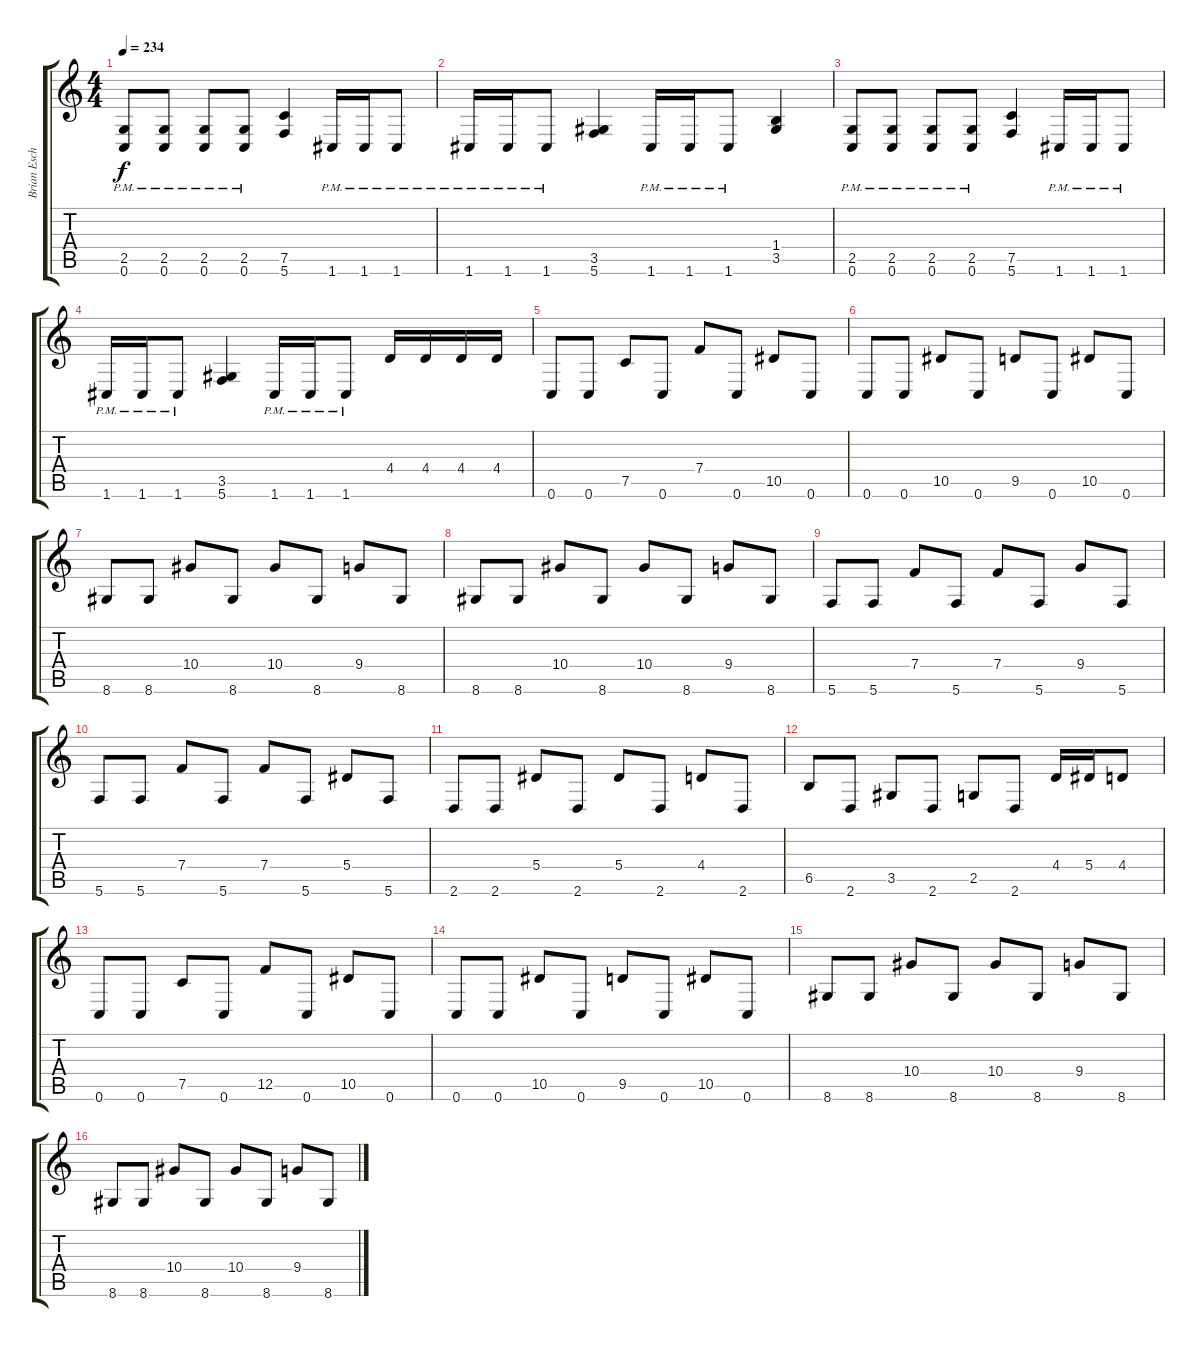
\track ("Brian Eschbach (Rhythm Guitar)" "Brian Esch") {instrument distortionguitar}
\staff {score tabs}
\tuning (C4 G3 Eb3 Bb2 F2 C2) {hide}
\ts (4 4)
\tempo 234
\clef g2
\ks c
(2.5{pm} 0.6{pm}).8{dy f instrument distortionguitar} (2.5{pm} 0.6{pm}).8 (2.5{pm} 0.6{pm}).8 (2.5{pm} 0.6{pm}).8 (7.5 5.6).4 1.6{pm}.16 1.6{pm}.16 1.6{pm}.8 |
1.6{pm}.16 1.6{pm}.16 1.6{pm}.8 (3.5 5.6).4 1.6{pm}.16 1.6{pm}.16 1.6{pm}.8 (1.4 3.5).4 |
(2.5{pm} 0.6{pm}).8 (2.5{pm} 0.6{pm}).8 (2.5{pm} 0.6{pm}).8 (2.5{pm} 0.6{pm}).8 (7.5 5.6).4 1.6{pm}.16 1.6{pm}.16 1.6{pm}.8 |
1.6{pm}.16 1.6{pm}.16 1.6{pm}.8 (3.5 5.6).4 1.6{pm}.16 1.6{pm}.16 1.6{pm}.8 4.4.16 4.4.16 4.4.16 4.4.16 |
0.6.8 0.6.8 7.5.8 0.6.8 7.4.8 0.6.8 10.5.8 0.6.8 |
0.6.8 0.6.8 10.5.8 0.6.8 9.5.8 0.6.8 10.5.8 0.6.8 |
8.6.8 8.6.8 10.4.8 8.6.8 10.4.8 8.6.8 9.4.8 8.6.8 |
8.6.8 8.6.8 10.4.8 8.6.8 10.4.8 8.6.8 9.4.8 8.6.8 |
5.6.8 5.6.8 7.4.8 5.6.8 7.4.8 5.6.8 9.4.8 5.6.8 |
5.6.8 5.6.8 7.4.8 5.6.8 7.4.8 5.6.8 5.4.8 5.6.8 |
2.6.8 2.6.8 5.4.8 2.6.8 5.4.8 2.6.8 4.4.8 2.6.8 |
6.5.8 2.6.8 3.5.8 2.6.8 2.5.8 2.6.8 4.4.16 5.4.16 4.4.8 |
0.6.8 0.6.8 7.5.8 0.6.8 12.5.8 0.6.8 10.5.8 0.6.8 |
0.6.8 0.6.8 10.5.8 0.6.8 9.5.8 0.6.8 10.5.8 0.6.8 |
8.6.8 8.6.8 10.4.8 8.6.8 10.4.8 8.6.8 9.4.8 8.6.8 |
8.6.8 8.6.8 10.4.8 8.6.8 10.4.8 8.6.8 9.4.8 8.6.8
